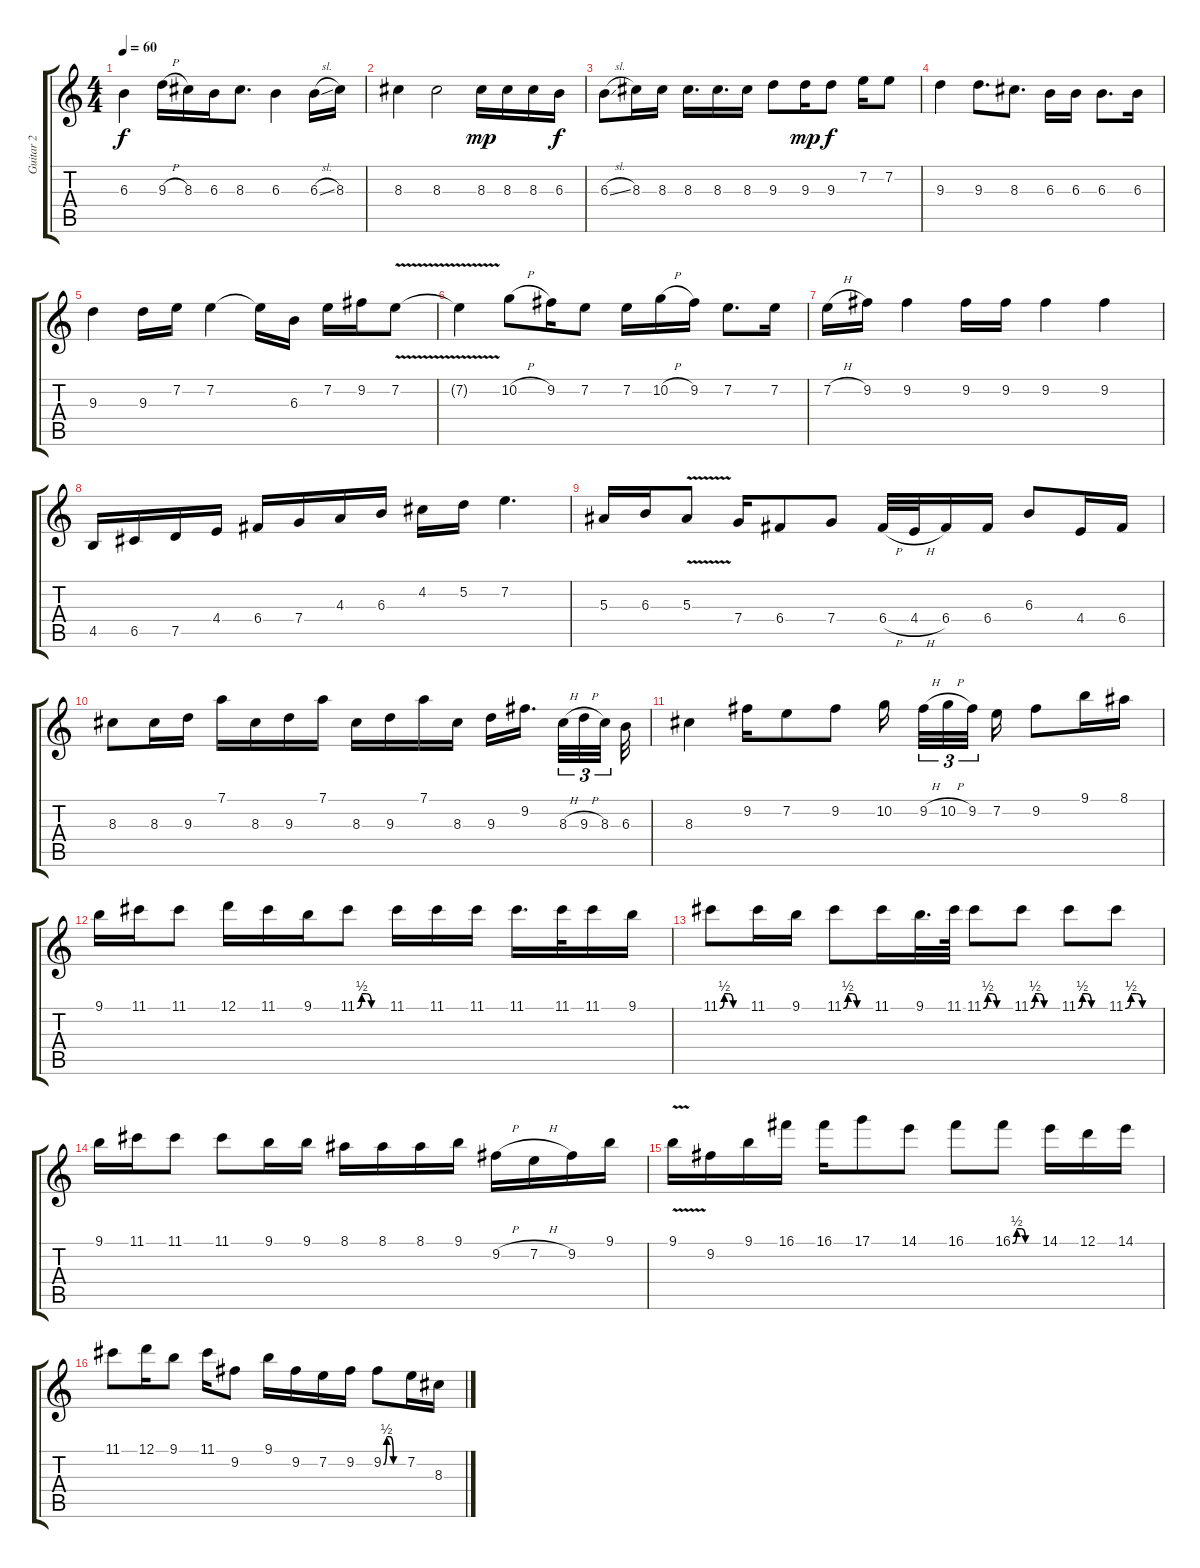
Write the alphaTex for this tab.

\track ("Guitar 2" "Guitar 2") {instrument distortionguitar}
\staff {score tabs}
\tuning (D4 A3 F3 C3 G2 D2) {hide}
\ts (4 4)
\tempo 60
\clef g2
\ks c
6.3.4{dy f} 9.3{h}.16 8.3.16 6.3.16 8.3.8{d} 6.3.4 6.3{sl}.16 8.3.16 |
8.3.4 8.3.2 8.3.16{dy mp} 8.3.16 8.3.16 6.3.16{dy f} |
6.3{sl}.8 8.3.16 8.3.16 8.3.16{d} 8.3.16{d} 8.3.16 9.3.8 9.3.16{dy mp} 9.3.8{dy f} 7.2.16 7.2.8 |
9.3.4 9.3.8{d} 8.3.8{d} 6.3.16 6.3.16 6.3.8{d} 6.3.16 |
9.3.4 9.3.16 7.2.16 7.2.4 7.2{t}.16 6.3.16 7.2.16 9.2.16 7.2{v}.8 |
7.2{t}.4 10.2{h}.8 9.2.16 7.2.8 7.2.16 10.2{h}.16 9.2.16 7.2.8{d} 7.2.16 |
7.2{h}.16 9.2.16 9.2.4 9.2.16 9.2.16 9.2.4 9.2.4 |
4.5.16 6.5.16 7.5.16 4.4.16 6.4.16 7.4.16 4.3.16 6.3.16 4.2.16 5.2.16 7.2.4{d} |
5.3.16 6.3.16 5.3{v}.8 7.4.16 6.4.8 7.4.8 6.4{h}.32 4.4{h}.32 6.4.16 6.4.16 6.3.8 4.4.16 6.4.16 |
8.3.8 8.3.16 9.3.16 7.1.16 8.3.16 9.3.16 7.1.16 8.3.16 9.3.16 7.1.16 8.3.16 9.3.16 9.2.16{d beam splitsecondary} 8.3{h}.32{tu (3 2)} 9.3{h}.32{tu (3 2)} 8.3.32{tu (3 2) beam splitsecondary} 6.3.32 |
8.3.4 9.2.16 7.2.8 9.2.8 10.2.16{beam splitsecondary} 9.2{h}.32{tu (3 2)} 10.2{h}.32{tu (3 2)} 9.2.32{tu (3 2) beam splitsecondary} 7.2.16 9.2.8 9.1.16 8.1.16 |
9.1.16 11.1.16 11.1.8 12.1.16 11.1.16 9.1.16 11.1{be (custom 0 0 10 2 20 2 30 0 60 0)}.8 11.1.16 11.1.16 11.1.16 11.1.16{d} 11.1.32 11.1.16 9.1.16 |
11.1{be (custom 0 0 10 2 20 2 30 0 60 0)}.8 11.1.16 9.1.16 11.1{be (custom 0 0 10 2 20 2 30 0 60 0)}.8 11.1.16 9.1.32{d} 11.1.64 11.1{be (custom 0 0 10 2 20 2 30 0 60 0)}.8 11.1{be (custom 0 0 10 2 20 2 30 0 60 0)}.8 11.1{be (custom 0 0 10 2 20 2 30 0 60 0)}.8 11.1{be (custom 0 0 10 2 20 2 30 0 60 0)}.8 |
9.1.16 11.1.16 11.1.8 11.1.8 9.1.16 9.1.16 8.1.16 8.1.16 8.1.16 9.1.16 9.2{h}.16 7.2{h}.16 9.2.16 9.1.16 |
9.1{v}.16 9.2.16 9.1.16 16.1.16 16.1.16 17.1.8 14.1.8 16.1.8 16.1{be (custom 0 0 10 2 20 2 30 0 60 0)}.8 14.1.16 12.1.16 14.1.16 |
11.1.8 12.1.16 9.1.8 11.1.16 9.2.8 9.1.16 9.2.16 7.2.16 9.2.16 9.2{be (custom 0 0 10 2 20 2 30 0 60 0)}.8 7.2.16 8.3.16
